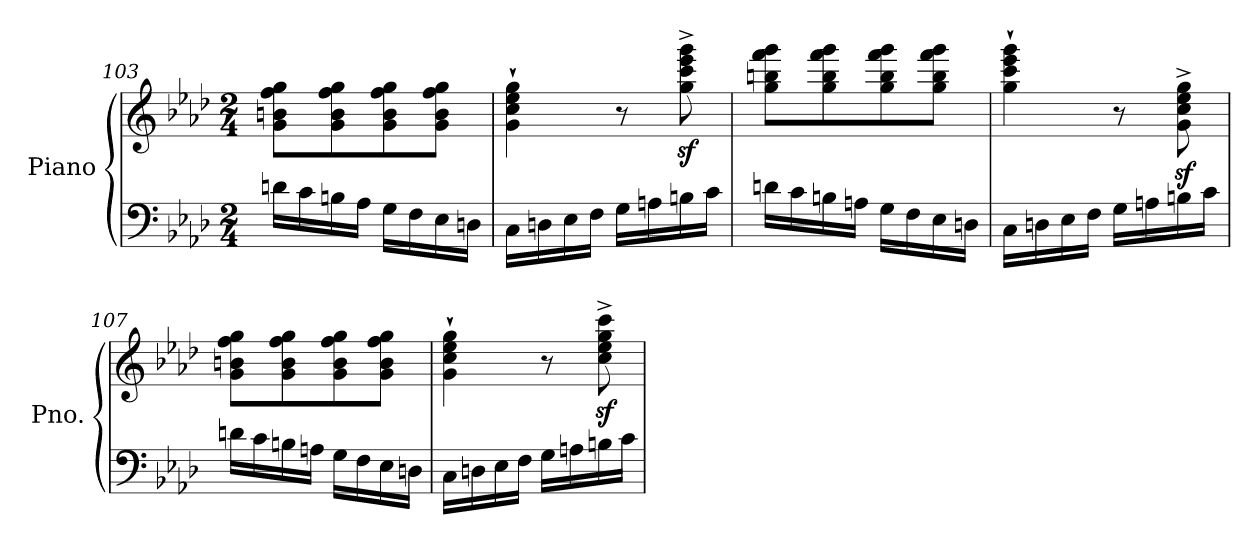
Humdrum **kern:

**kern	**kern
*part1	*part1
*staff2	*staff1
*I"Piano	*
*I'Pno.	*
!!LO:PB:g=z
*clefF4	*clefG2
*k[b-e-a-d-]	*k[b-e-a-d-]
*M2/4	*M2/4
=103	=103
16dn\LL	8g\ 8bn\ 8ff\ 8gg\L
16c\	.
16Bn\	8g\ 8b\ 8ff\ 8gg\
16A-\JJ	.
16G\LL	8g\ 8b\ 8ff\ 8gg\
16F\	.
16E-\	8g\ 8b\ 8ff\ 8gg\J
16Dn\JJ	.
=104	=104
16C\LL	4g\` 4cc\` 4ee-\` 4gg\`
16Dn\	.
16E-\	.
16F\JJ	.
16G\LL	8r
16An\	.
16Bn\	8gg\z<^ 8ccc\z<^ 8eee-\z<^ 8ggg\z<^
16c\JJ	.
=105	=105
16dn\LL	8gg\ 8bbn\ 8fff\ 8ggg\L
16c\	.
16Bn\	8gg\ 8bb\ 8fff\ 8ggg\
16An\JJ	.
16G\LL	8gg\ 8bb\ 8fff\ 8ggg\
16F\	.
16E-\	8gg\ 8bb\ 8fff\ 8ggg\J
16Dn\JJ	.
=106	=106
16C\LL	4gg\` 4ccc\` 4eee-\` 4ggg\`
16Dn\	.
16E-\	.
16F\JJ	.
16G\LL	8r
16An\	.
16Bn\	8g\z<^ 8cc\z<^ 8ee-\z<^ 8gg\z<^
16c\JJ	.
!!LO:LB:g=z
=107	=107
16dn\LL	8g\ 8bn\ 8ff\ 8gg\L
16c\	.
16Bn\	8g\ 8b\ 8ff\ 8gg\
16An\JJ	.
16G\LL	8g\ 8b\ 8ff\ 8gg\
16F\	.
16E-\	8g\ 8b\ 8ff\ 8gg\J
16Dn\JJ	.
!!LO:LB:g=z
=108	=108
16C\LL	4g\` 4cc\` 4ee-\` 4gg\`
16Dn\	.
16E-\	.
16F\JJ	.
16G\LL	8r
16An\	.
16Bn\	8cc\z<^ 8ee-\z<^ 8gg\z<^ 8ccc\z<^
16c\JJ	.
=	=
*-	*-
